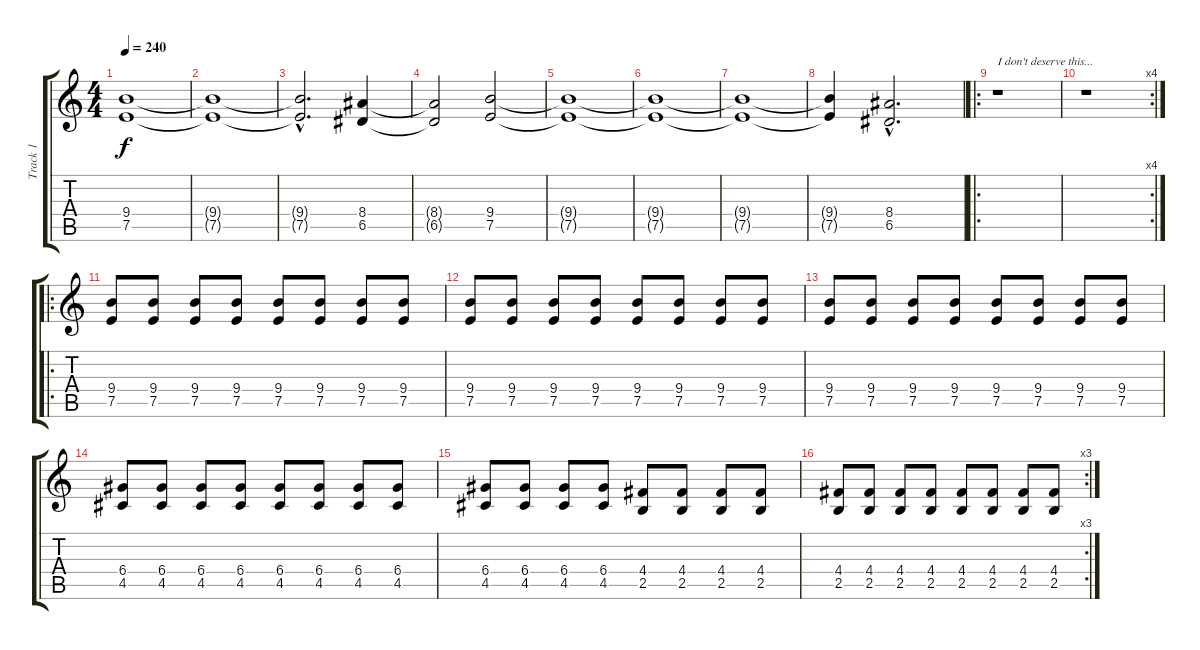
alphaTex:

\track ("Track 1" "Track 1") {instrument distortionguitar}
\staff {score tabs}
\tuning (E4 B3 G3 D3 A2 E2) {hide}
\ts (4 4)
\tempo 240
\clef g2
\ks c
(9.4{t} 7.5{t}).1{dy f} |
(9.4{t} 7.5{t}).1 |
(9.4{hac t} 7.5{hac t}).2{d} (8.4 6.5).4 |
(8.4{t} 6.5{t}).2 (9.4 7.5).2 |
(9.4{t} 7.5{t}).1 |
(9.4{t} 7.5{t}).1 |
(9.4{t} 7.5{t}).1 |
(9.4{t} 7.5{t}).4 (8.4{hac} 6.5{hac}).2{d} |
\ro
r.1{txt "I don't deserve this..."} |
\rc 4
r.1 |
\ro
(9.4 7.5).8 (9.4 7.5).8 (9.4 7.5).8 (9.4 7.5).8 (9.4 7.5).8 (9.4 7.5).8 (9.4 7.5).8 (9.4 7.5).8 |
(9.4 7.5).8 (9.4 7.5).8 (9.4 7.5).8 (9.4 7.5).8 (9.4 7.5).8 (9.4 7.5).8 (9.4 7.5).8 (9.4 7.5).8 |
(9.4 7.5).8 (9.4 7.5).8 (9.4 7.5).8 (9.4 7.5).8 (9.4 7.5).8 (9.4 7.5).8 (9.4 7.5).8 (9.4 7.5).8 |
(6.4 4.5).8 (6.4 4.5).8 (6.4 4.5).8 (6.4 4.5).8 (6.4 4.5).8 (6.4 4.5).8 (6.4 4.5).8 (6.4 4.5).8 |
(6.4 4.5).8 (6.4 4.5).8 (6.4 4.5).8 (6.4 4.5).8 (4.4 2.5).8 (4.4 2.5).8 (4.4 2.5).8 (4.4 2.5).8 |
\rc 3
(4.4 2.5).8 (4.4 2.5).8 (4.4 2.5).8 (4.4 2.5).8 (4.4 2.5).8 (4.4 2.5).8 (4.4 2.5).8 (4.4 2.5).8
